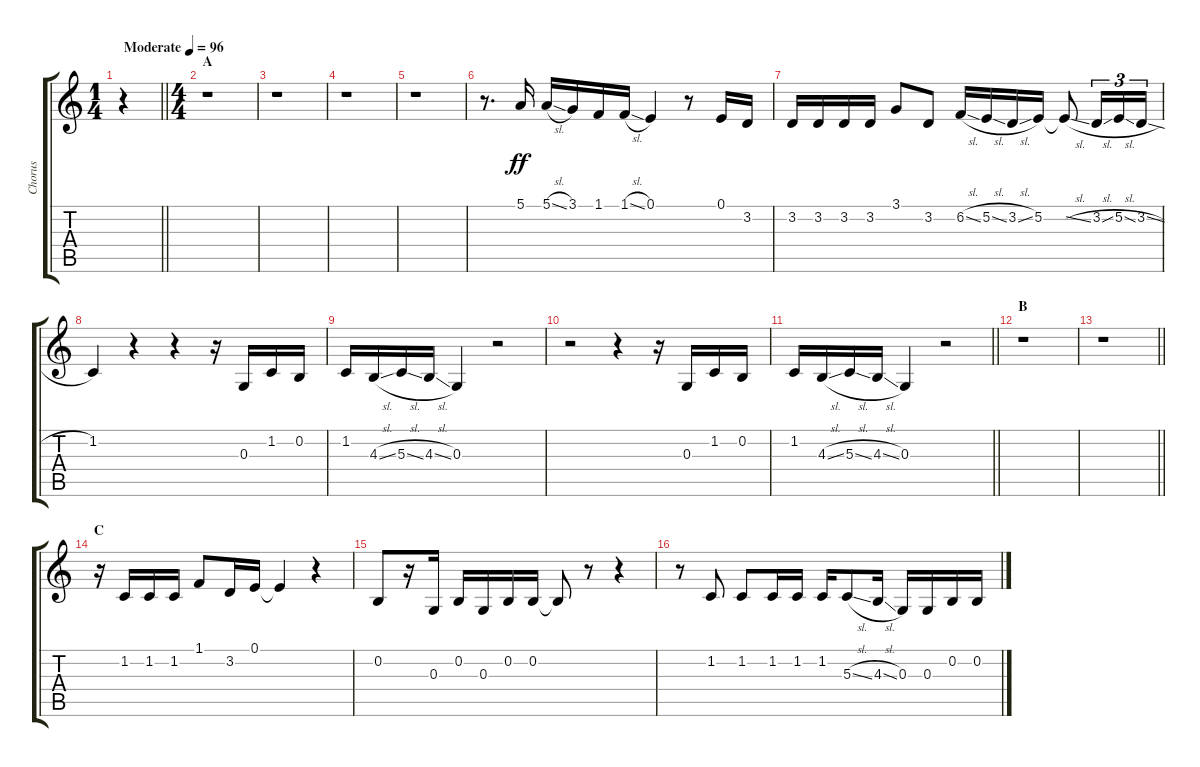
\track ("Chorus" "Chorus") {instrument voiceoohs}
\staff {score tabs}
\tuning (E4 B3 G3 D3 A2 E2) {hide}
\ts (1 4)
\tempo (96 "Moderate")
\clef g2
\barLineRight lightlight
\ks c
r.4{dy ff instrument voiceoohs} |
\ts (4 4)
\section ("" "A")
r.1 |
r.1 |
r.1 |
r.1 |
r.8{d} 5.1.16 5.1{sl}.16 3.1.16 1.1.16 1.1{sl}.16 0.1.4 r.8 0.1.16 3.2.16 |
3.2.16 3.2.16 3.2.16 3.2.16 3.1.8 3.2.8 6.2{sl}.16 5.2{sl}.16 3.2{sl}.16 5.2.16 5.2{sl t}.8 3.2{sl}.16{tu (3 2)} 5.2{sl}.16{tu (3 2)} 3.2{sl}.16{tu (3 2)} |
1.2.4 r.4 r.4 r.16 0.3.16 1.2.16 0.2.16 |
1.2.16 4.3{sl}.16 5.3{sl}.16 4.3{sl}.16 0.3.4 r.2 |
r.2 r.4 r.16 0.3.16 1.2.16 0.2.16 |
\barLineRight lightlight
1.2.16 4.3{sl}.16 5.3{sl}.16 4.3{sl}.16 0.3.4 r.2 |
\section ("" "B")
r.1 |
\barLineRight lightlight
r.1 |
\section ("" "C")
r.16 1.2.16 1.2.16 1.2.16 1.1.8 3.2.16 0.1.16 0.1{t}.4 r.4 |
0.2.8 r.16 0.3.16 0.2.16 0.3.16 0.2.16 0.2.16 0.2{t}.8 r.8 r.4 |
r.8 1.2.8 1.2.8 1.2.16 1.2.16 1.2.16 5.3{sl}.8 4.3{sl}.16 0.3.16 0.3.16 0.2.16 0.2.16
